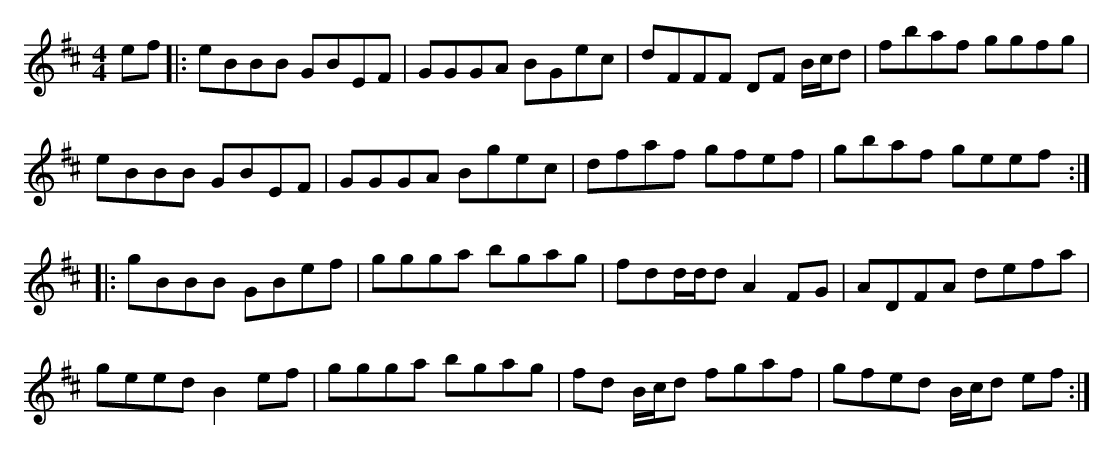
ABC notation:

X:1
M:4/4
K:Edor
ef|:eBBB GBEF|GGGA BGec|dFFF DF B/c/d|fbaf ggfg|
eBBB GBEF|GGGA Bgec|dfaf gfef|gbaf geef:|
|:gBBB GBef|ggga bgag|fdd/d/d A2FG|ADFA defa|
geed B2ef|ggga bgag|fd B/c/d fgaf|gfed B/c/d ef:|
